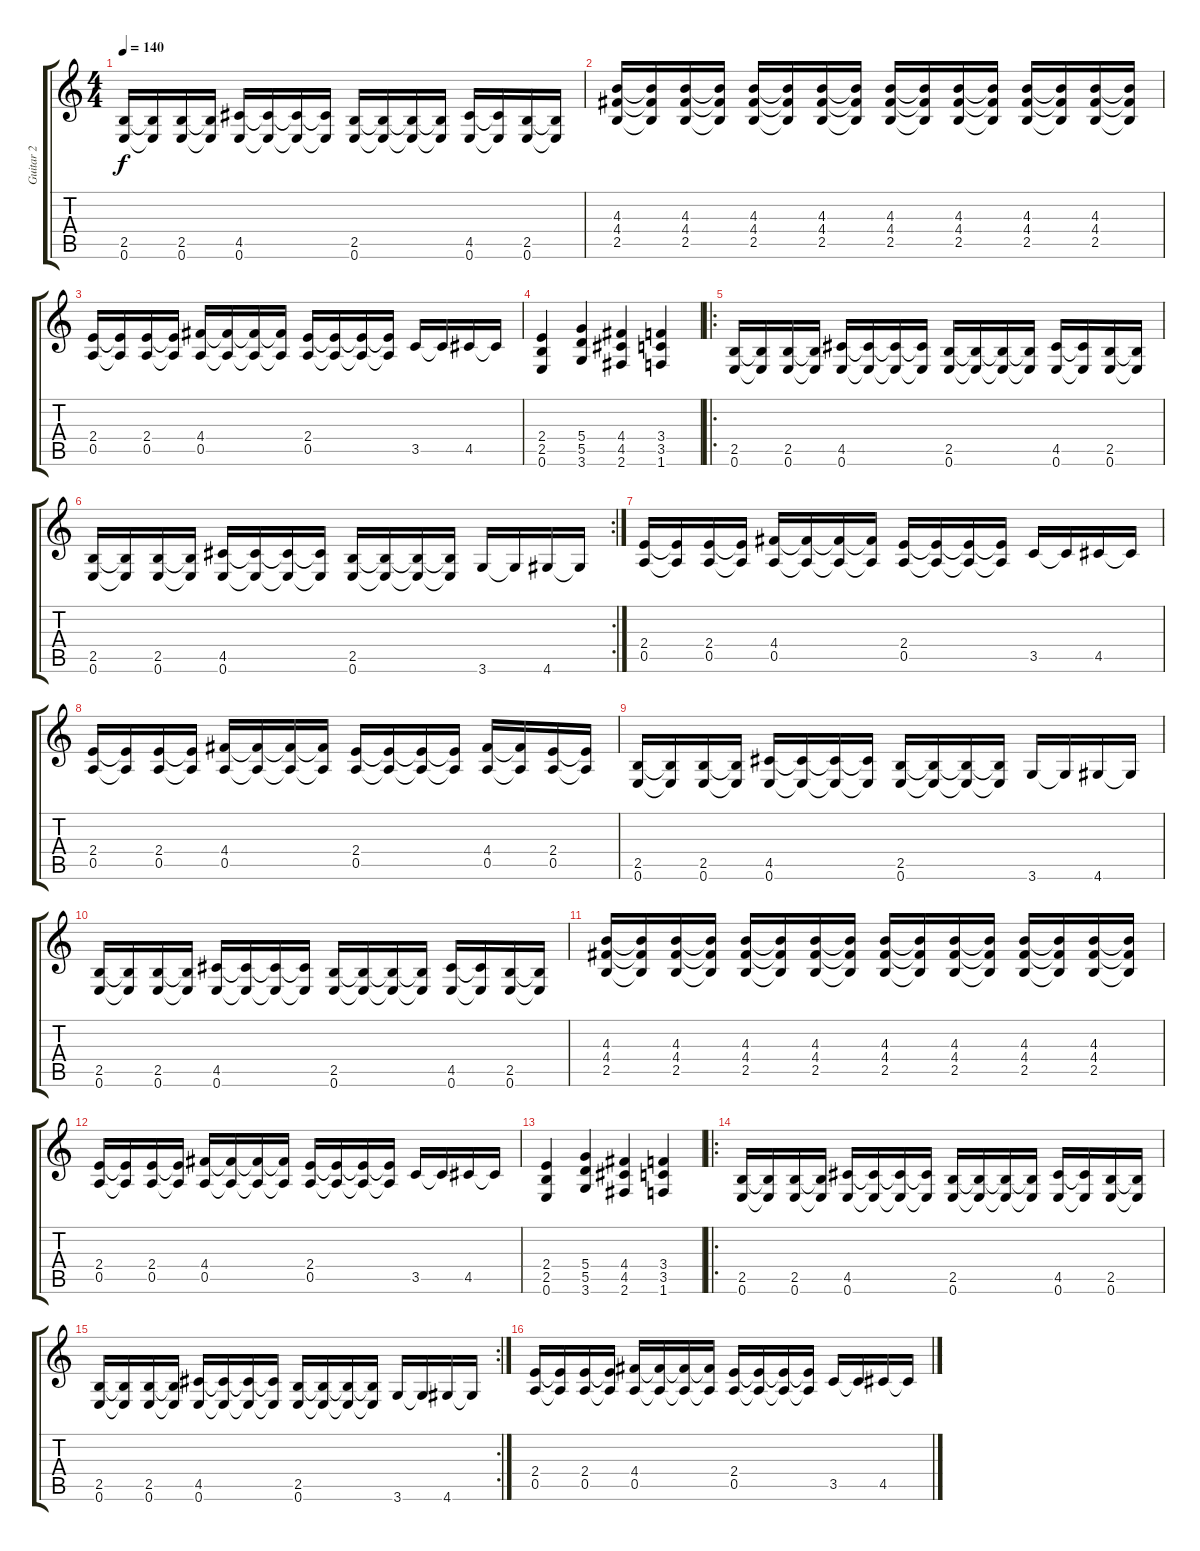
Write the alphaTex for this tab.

\track ("Guitar 2" "Guitar 2") {instrument overdrivenguitar}
\staff {score tabs}
\tuning (E4 B3 G3 D3 A2 E2) {hide}
\ts (4 4)
\tempo 140
\clef g2
\ks c
(2.5 0.6).16{dy f} (2.5{t} 0.6{t}).16 (2.5 0.6).16 (2.5{t} 0.6{t}).16 (4.5 0.6).16 (4.5{t} 0.6{t}).16 (4.5{t} 0.6{t}).16 (4.5{t} 0.6{t}).16 (2.5 0.6).16 (2.5{t} 0.6{t}).16 (2.5{t} 0.6{t}).16 (2.5{t} 0.6{t}).16 (4.5 0.6).16 (4.5{t} 0.6{t}).16 (2.5 0.6).16 (2.5{t} 0.6{t}).16 |
(4.3 4.4 2.5).16 (4.3{t} 4.4{t} 2.5{t}).16 (4.3 4.4 2.5).16 (4.3{t} 4.4{t} 2.5{t}).16 (4.3 4.4 2.5).16 (4.3{t} 4.4{t} 2.5{t}).16 (4.3 4.4 2.5).16 (4.3{t} 4.4{t} 2.5{t}).16 (4.3 4.4 2.5).16 (4.3{t} 4.4{t} 2.5{t}).16 (4.3 4.4 2.5).16 (4.3{t} 4.4{t} 2.5{t}).16 (4.3 4.4 2.5).16 (4.3{t} 4.4{t} 2.5{t}).16 (4.3 4.4 2.5).16 (4.3{t} 4.4{t} 2.5{t}).16 |
(2.4 0.5).16 (2.4{t} 0.5{t}).16 (2.4 0.5).16 (2.4{t} 0.5{t}).16 (4.4 0.5).16 (4.4{t} 0.5{t}).16 (4.4{t} 0.5{t}).16 (4.4{t} 0.5{t}).16 (2.4 0.5).16 (2.4{t} 0.5{t}).16 (2.4{t} 0.5{t}).16 (2.4{t} 0.5{t}).16 3.5.16 3.5{t}.16 4.5.16 4.5{t}.16 |
(2.4 2.5 0.6).4 (5.4 5.5 3.6).4 (4.4 4.5 2.6).4 (3.4 3.5 1.6).4 |
\ro
(2.5 0.6).16 (2.5{t} 0.6{t}).16 (2.5 0.6).16 (2.5{t} 0.6{t}).16 (4.5 0.6).16 (4.5{t} 0.6{t}).16 (4.5{t} 0.6{t}).16 (4.5{t} 0.6{t}).16 (2.5 0.6).16 (2.5{t} 0.6{t}).16 (2.5{t} 0.6{t}).16 (2.5{t} 0.6{t}).16 (4.5 0.6).16 (4.5{t} 0.6{t}).16 (2.5 0.6).16 (2.5{t} 0.6{t}).16 |
\rc 2
(2.5 0.6).16 (2.5{t} 0.6{t}).16 (2.5 0.6).16 (2.5{t} 0.6{t}).16 (4.5 0.6).16 (4.5{t} 0.6{t}).16 (4.5{t} 0.6{t}).16 (4.5{t} 0.6{t}).16 (2.5 0.6).16 (2.5{t} 0.6{t}).16 (2.5{t} 0.6{t}).16 (2.5{t} 0.6{t}).16 3.6.16 3.6{t}.16 4.6.16 4.6{t}.16 |
(2.4 0.5).16 (2.4{t} 0.5{t}).16 (2.4 0.5).16 (2.4{t} 0.5{t}).16 (4.4 0.5).16 (4.4{t} 0.5{t}).16 (4.4{t} 0.5{t}).16 (4.4{t} 0.5{t}).16 (2.4 0.5).16 (2.4{t} 0.5{t}).16 (2.4{t} 0.5{t}).16 (2.4{t} 0.5{t}).16 3.5.16 3.5{t}.16 4.5.16 4.5{t}.16 |
(2.4 0.5).16 (2.4{t} 0.5{t}).16 (2.4 0.5).16 (2.4{t} 0.5{t}).16 (4.4 0.5).16 (4.4{t} 0.5{t}).16 (4.4{t} 0.5{t}).16 (4.4{t} 0.5{t}).16 (2.4 0.5).16 (2.4{t} 0.5{t}).16 (2.4{t} 0.5{t}).16 (2.4{t} 0.5{t}).16 (4.4 0.5).16 (4.4{t} 0.5{t}).16 (2.4 0.5).16 (2.4{t} 0.5{t}).16 |
(2.5 0.6).16 (2.5{t} 0.6{t}).16 (2.5 0.6).16 (2.5{t} 0.6{t}).16 (4.5 0.6).16 (4.5{t} 0.6{t}).16 (4.5{t} 0.6{t}).16 (4.5{t} 0.6{t}).16 (2.5 0.6).16 (2.5{t} 0.6{t}).16 (2.5{t} 0.6{t}).16 (2.5{t} 0.6{t}).16 3.6.16 3.6{t}.16 4.6.16 4.6{t}.16 |
(2.5 0.6).16 (2.5{t} 0.6{t}).16 (2.5 0.6).16 (2.5{t} 0.6{t}).16 (4.5 0.6).16 (4.5{t} 0.6{t}).16 (4.5{t} 0.6{t}).16 (4.5{t} 0.6{t}).16 (2.5 0.6).16 (2.5{t} 0.6{t}).16 (2.5{t} 0.6{t}).16 (2.5{t} 0.6{t}).16 (4.5 0.6).16 (4.5{t} 0.6{t}).16 (2.5 0.6).16 (2.5{t} 0.6{t}).16 |
(4.3 4.4 2.5).16 (4.3{t} 4.4{t} 2.5{t}).16 (4.3 4.4 2.5).16 (4.3{t} 4.4{t} 2.5{t}).16 (4.3 4.4 2.5).16 (4.3{t} 4.4{t} 2.5{t}).16 (4.3 4.4 2.5).16 (4.3{t} 4.4{t} 2.5{t}).16 (4.3 4.4 2.5).16 (4.3{t} 4.4{t} 2.5{t}).16 (4.3 4.4 2.5).16 (4.3{t} 4.4{t} 2.5{t}).16 (4.3 4.4 2.5).16 (4.3{t} 4.4{t} 2.5{t}).16 (4.3 4.4 2.5).16 (4.3{t} 4.4{t} 2.5{t}).16 |
(2.4 0.5).16 (2.4{t} 0.5{t}).16 (2.4 0.5).16 (2.4{t} 0.5{t}).16 (4.4 0.5).16 (4.4{t} 0.5{t}).16 (4.4{t} 0.5{t}).16 (4.4{t} 0.5{t}).16 (2.4 0.5).16 (2.4{t} 0.5{t}).16 (2.4{t} 0.5{t}).16 (2.4{t} 0.5{t}).16 3.5.16 3.5{t}.16 4.5.16 4.5{t}.16 |
(2.4 2.5 0.6).4 (5.4 5.5 3.6).4 (4.4 4.5 2.6).4 (3.4 3.5 1.6).4 |
\ro
(2.5 0.6).16 (2.5{t} 0.6{t}).16 (2.5 0.6).16 (2.5{t} 0.6{t}).16 (4.5 0.6).16 (4.5{t} 0.6{t}).16 (4.5{t} 0.6{t}).16 (4.5{t} 0.6{t}).16 (2.5 0.6).16 (2.5{t} 0.6{t}).16 (2.5{t} 0.6{t}).16 (2.5{t} 0.6{t}).16 (4.5 0.6).16 (4.5{t} 0.6{t}).16 (2.5 0.6).16 (2.5{t} 0.6{t}).16 |
\rc 2
(2.5 0.6).16 (2.5{t} 0.6{t}).16 (2.5 0.6).16 (2.5{t} 0.6{t}).16 (4.5 0.6).16 (4.5{t} 0.6{t}).16 (4.5{t} 0.6{t}).16 (4.5{t} 0.6{t}).16 (2.5 0.6).16 (2.5{t} 0.6{t}).16 (2.5{t} 0.6{t}).16 (2.5{t} 0.6{t}).16 3.6.16 3.6{t}.16 4.6.16 4.6{t}.16 |
(2.4 0.5).16 (2.4{t} 0.5{t}).16 (2.4 0.5).16 (2.4{t} 0.5{t}).16 (4.4 0.5).16 (4.4{t} 0.5{t}).16 (4.4{t} 0.5{t}).16 (4.4{t} 0.5{t}).16 (2.4 0.5).16 (2.4{t} 0.5{t}).16 (2.4{t} 0.5{t}).16 (2.4{t} 0.5{t}).16 3.5.16 3.5{t}.16 4.5.16 4.5{t}.16
